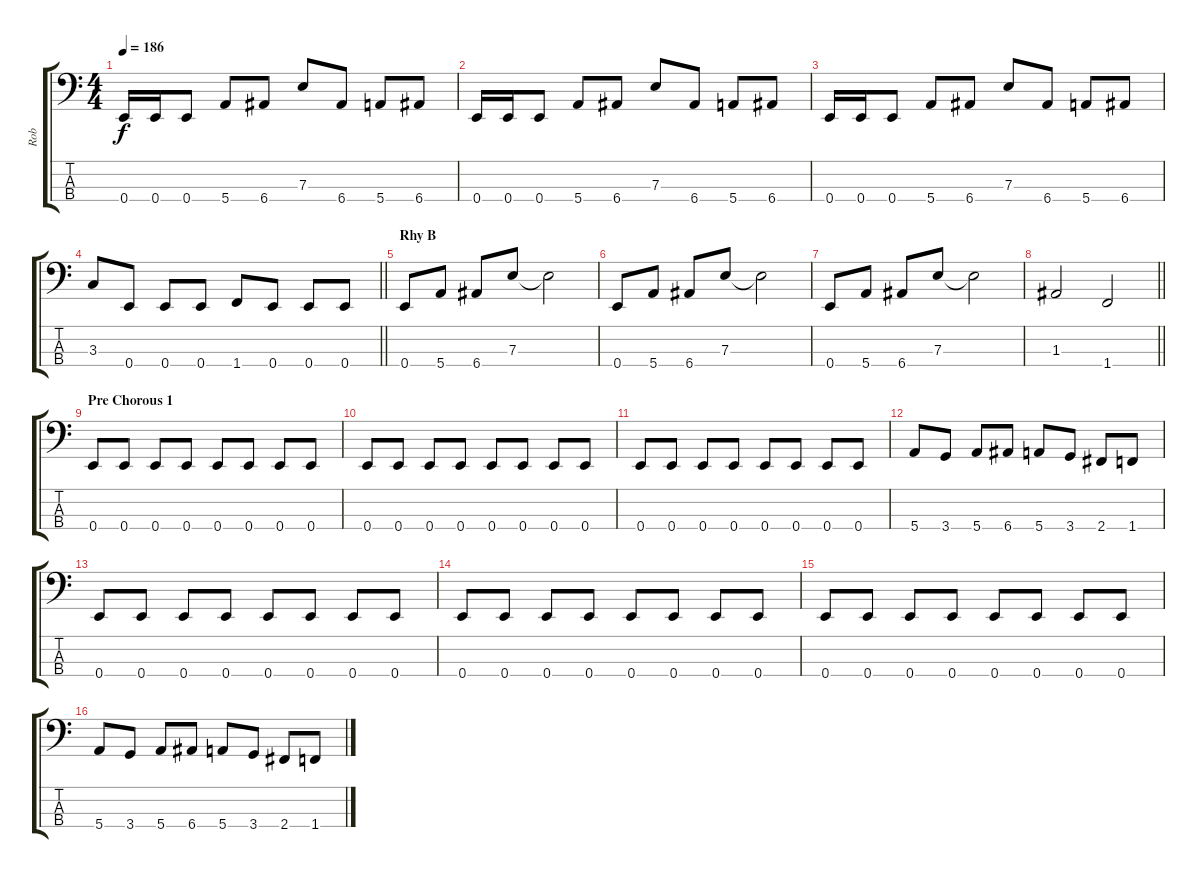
\track ("Rob" "Rob") {instrument electricbassfinger}
\staff {score tabs}
\tuning (G2 D2 A1 E1) {hide}
\ts (4 4)
\tempo 186
\clef f4
\ks c
0.4.16{dy f} 0.4.16 0.4.8 5.4.8 6.4.8 7.3.8 6.4.8 5.4.8 6.4.8 |
0.4.16 0.4.16 0.4.8 5.4.8 6.4.8 7.3.8 6.4.8 5.4.8 6.4.8 |
0.4.16 0.4.16 0.4.8 5.4.8 6.4.8 7.3.8 6.4.8 5.4.8 6.4.8 |
\barLineRight lightlight
3.3.8 0.4.8 0.4.8 0.4.8 1.4.8 0.4.8 0.4.8 0.4.8 |
\section ("" "Rhy B")
0.4.8 5.4.8 6.4.8 7.3.8 7.3{t}.2 |
0.4.8 5.4.8 6.4.8 7.3.8 7.3{t}.2 |
0.4.8 5.4.8 6.4.8 7.3.8 7.3{t}.2 |
\barLineRight lightlight
1.3.2 1.4.2 |
\section ("" "Pre Chorous 1")
0.4.8 0.4.8 0.4.8 0.4.8 0.4.8 0.4.8 0.4.8 0.4.8 |
0.4.8 0.4.8 0.4.8 0.4.8 0.4.8 0.4.8 0.4.8 0.4.8 |
0.4.8 0.4.8 0.4.8 0.4.8 0.4.8 0.4.8 0.4.8 0.4.8 |
5.4.8 3.4.8 5.4.8 6.4.8 5.4.8 3.4.8 2.4.8 1.4.8 |
0.4.8 0.4.8 0.4.8 0.4.8 0.4.8 0.4.8 0.4.8 0.4.8 |
0.4.8 0.4.8 0.4.8 0.4.8 0.4.8 0.4.8 0.4.8 0.4.8 |
0.4.8 0.4.8 0.4.8 0.4.8 0.4.8 0.4.8 0.4.8 0.4.8 |
5.4.8 3.4.8 5.4.8 6.4.8 5.4.8 3.4.8 2.4.8 1.4.8
